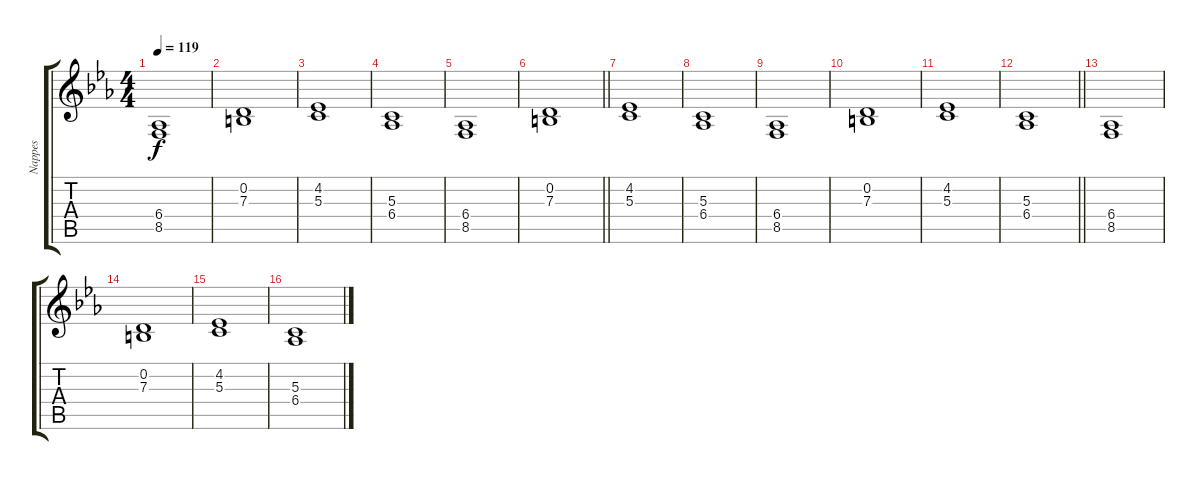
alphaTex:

\track ("Nappes" "Nappes") {instrument synthstrings1}
\staff {score tabs}
\tuning (E4 B3 G3 D3 A2 E2) {hide}
\ts (4 4)
\tempo 119
\clef g2
\ks eb
(6.4 8.5).1{dy f} |
(0.2 7.3).1 |
(4.2 5.3).1 |
(5.3 6.4).1 |
(6.4 8.5).1 |
\barLineRight lightlight
(0.2 7.3).1 |
(4.2 5.3).1 |
(5.3 6.4).1 |
(6.4 8.5).1 |
(0.2 7.3).1 |
(4.2 5.3).1 |
\barLineRight lightlight
(5.3 6.4).1 |
(6.4 8.5).1 |
(0.2 7.3).1 |
(4.2 5.3).1 |
(5.3 6.4).1
